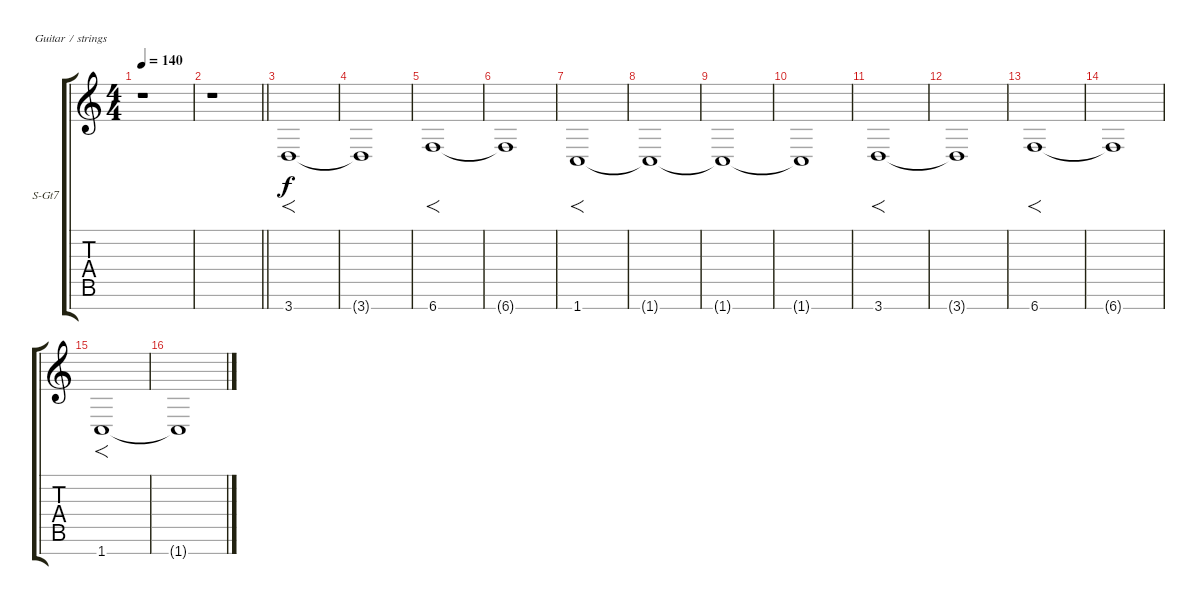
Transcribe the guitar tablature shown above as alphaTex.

\bracketExtendMode groupsimilarinstruments
\firstSystemTrackNameOrientation horizontal
\otherSystemsTrackNameOrientation horizontal
\track ("Cello" "S-Gt7") {instrument stringensemble1}
\staff {score tabs}
\tuning (E4 B3 G3 D3 A2 E2 B1)
\displaytranspose 12
\ts (4 4)
\tempo 140
\clef g2
\ks c
r.1{dy f} |
\barLineRight lightlight
r.1 |
3.7.1{f} |
3.7{t}.1 |
6.7.1{f} |
6.7{t}.1 |
1.7.1{f} |
1.7{t}.1 |
1.7{t}.1 |
1.7{t}.1 |
3.7.1{f} |
3.7{t}.1 |
6.7.1{f} |
6.7{t}.1 |
1.7.1{f} |
1.7{t}.1
